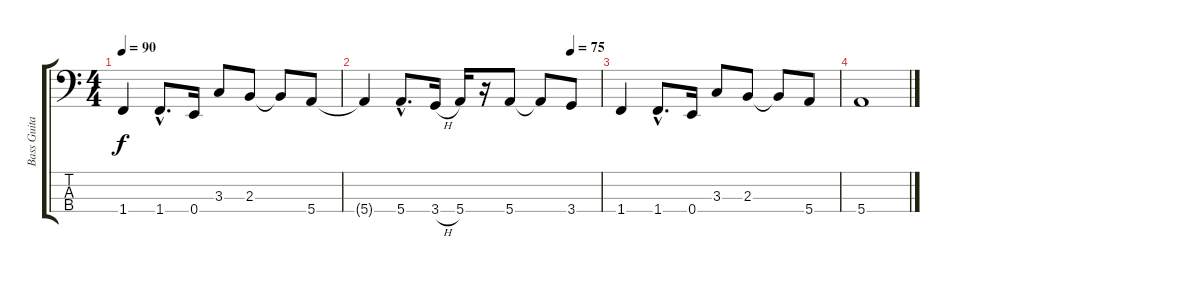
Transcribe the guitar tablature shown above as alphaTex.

\track ("Bass Guitar" "Bass Guita") {instrument electricbasspick}
\staff {score tabs}
\tuning (G2 D2 A1 E1) {hide}
\ts (4 4)
\tempo 90
\clef f4
\ks c
1.4.4{dy f} 1.4{hac}.8{d} 0.4.16 3.3.8 2.3.8 2.3{t}.8 5.4.8 |
\tempo (75 0.875)
5.4{t}.4 5.4{hac}.8{d} 3.4{h}.16 5.4.16 r.16 5.4.8 5.4{t}.8 3.4.8 |
1.4.4 1.4{hac}.8{d} 0.4.16 3.3.8 2.3.8 2.3{t}.8 5.4.8 |
5.4.1
